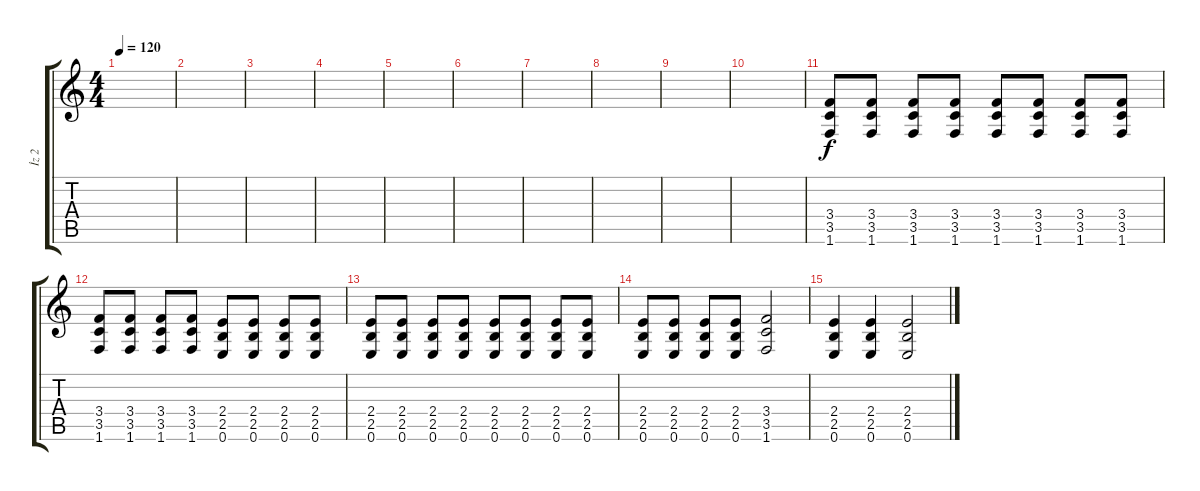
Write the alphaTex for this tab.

\track ("İz 2" "İz 2") {instrument electricguitarmuted}
\staff {score tabs}
\tuning (E4 B3 G3 D3 A2 E2) {hide}
\ts (4 4)
\tempo 120
\clef g2
\ks c
|
|
|
|
|
|
|
|
|
|
(3.4 3.5 1.6).8 (3.4 3.5 1.6).8 (3.4 3.5 1.6).8 (3.4 3.5 1.6).8 (3.4 3.5 1.6).8 (3.4 3.5 1.6).8 (3.4 3.5 1.6).8 (3.4 3.5 1.6).8 |
(3.4 3.5 1.6).8 (3.4 3.5 1.6).8 (3.4 3.5 1.6).8 (3.4 3.5 1.6).8 (2.4 2.5 0.6).8 (2.4 2.5 0.6).8 (2.4 2.5 0.6).8 (2.4 2.5 0.6).8 |
(2.4 2.5 0.6).8 (2.4 2.5 0.6).8 (2.4 2.5 0.6).8 (2.4 2.5 0.6).8 (2.4 2.5 0.6).8 (2.4 2.5 0.6).8 (2.4 2.5 0.6).8 (2.4 2.5 0.6).8 |
(2.4 2.5 0.6).8 (2.4 2.5 0.6).8 (2.4 2.5 0.6).8 (2.4 2.5 0.6).8 (3.4 3.5 1.6).2 |
(2.4 2.5 0.6).4 (2.4 2.5 0.6).4 (2.4 2.5 0.6).2
